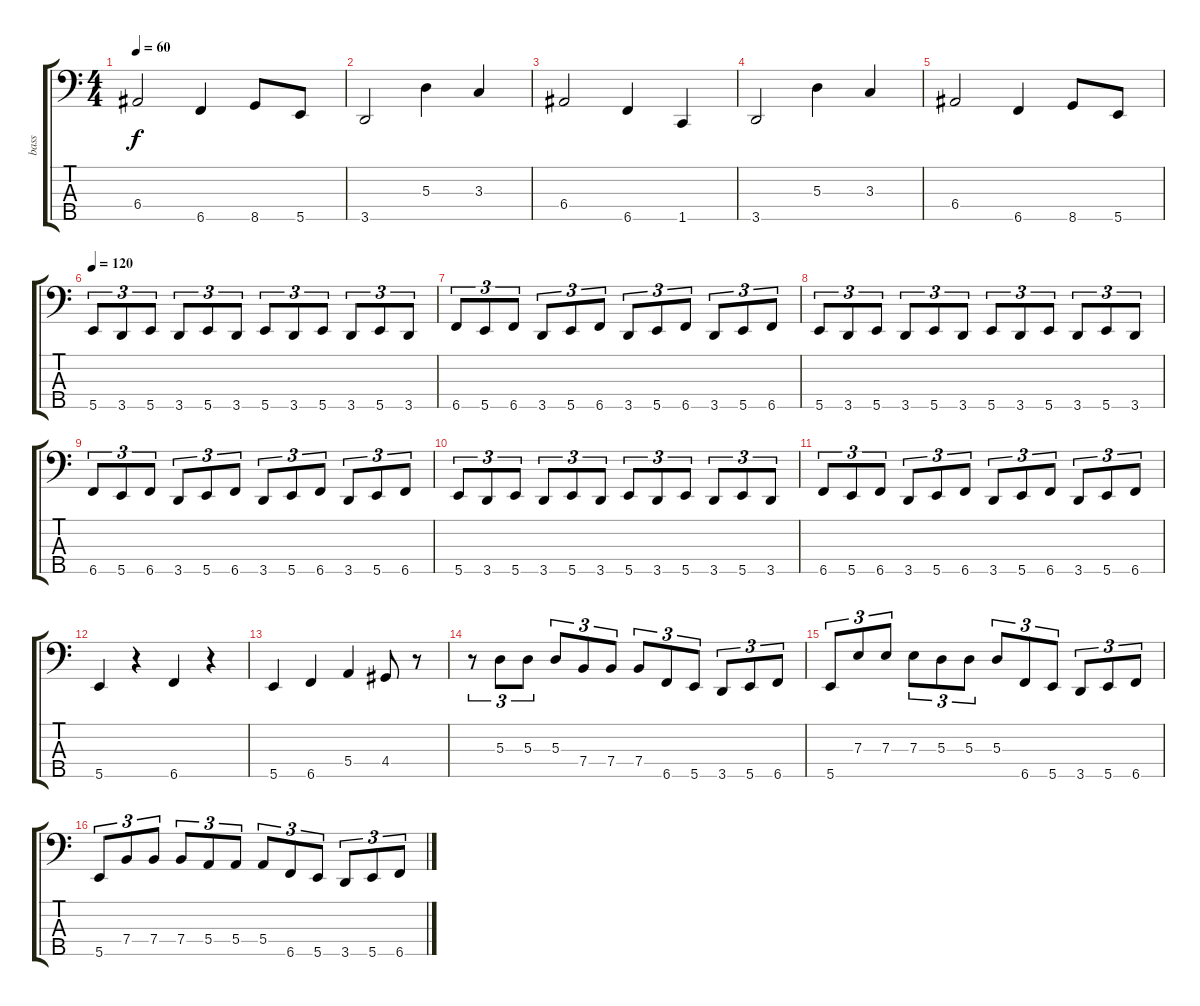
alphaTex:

\track ("bass" "bass") {instrument electricbasspick}
\staff {score tabs}
\tuning (G2 D2 A1 E1 B0) {hide}
\ts (4 4)
\tempo 60
\clef f4
\ks c
6.4.2{dy f} 6.5.4 8.5.8 5.5.8 |
3.5.2 5.3.4 3.3.4 |
6.4.2 6.5.4 1.5.4 |
3.5.2 5.3.4 3.3.4 |
6.4.2 6.5.4 8.5.8 5.5.8 |
\tempo 120
5.5.8{tu (3 2)} 3.5.8{tu (3 2)} 5.5.8{tu (3 2)} 3.5.8{tu (3 2)} 5.5.8{tu (3 2)} 3.5.8{tu (3 2)} 5.5.8{tu (3 2)} 3.5.8{tu (3 2)} 5.5.8{tu (3 2)} 3.5.8{tu (3 2)} 5.5.8{tu (3 2)} 3.5.8{tu (3 2)} |
6.5.8{tu (3 2)} 5.5.8{tu (3 2)} 6.5.8{tu (3 2)} 3.5.8{tu (3 2)} 5.5.8{tu (3 2)} 6.5.8{tu (3 2)} 3.5.8{tu (3 2)} 5.5.8{tu (3 2)} 6.5.8{tu (3 2)} 3.5.8{tu (3 2)} 5.5.8{tu (3 2)} 6.5.8{tu (3 2)} |
5.5.8{tu (3 2)} 3.5.8{tu (3 2)} 5.5.8{tu (3 2)} 3.5.8{tu (3 2)} 5.5.8{tu (3 2)} 3.5.8{tu (3 2)} 5.5.8{tu (3 2)} 3.5.8{tu (3 2)} 5.5.8{tu (3 2)} 3.5.8{tu (3 2)} 5.5.8{tu (3 2)} 3.5.8{tu (3 2)} |
6.5.8{tu (3 2)} 5.5.8{tu (3 2)} 6.5.8{tu (3 2)} 3.5.8{tu (3 2)} 5.5.8{tu (3 2)} 6.5.8{tu (3 2)} 3.5.8{tu (3 2)} 5.5.8{tu (3 2)} 6.5.8{tu (3 2)} 3.5.8{tu (3 2)} 5.5.8{tu (3 2)} 6.5.8{tu (3 2)} |
5.5.8{tu (3 2)} 3.5.8{tu (3 2)} 5.5.8{tu (3 2)} 3.5.8{tu (3 2)} 5.5.8{tu (3 2)} 3.5.8{tu (3 2)} 5.5.8{tu (3 2)} 3.5.8{tu (3 2)} 5.5.8{tu (3 2)} 3.5.8{tu (3 2)} 5.5.8{tu (3 2)} 3.5.8{tu (3 2)} |
6.5.8{tu (3 2)} 5.5.8{tu (3 2)} 6.5.8{tu (3 2)} 3.5.8{tu (3 2)} 5.5.8{tu (3 2)} 6.5.8{tu (3 2)} 3.5.8{tu (3 2)} 5.5.8{tu (3 2)} 6.5.8{tu (3 2)} 3.5.8{tu (3 2)} 5.5.8{tu (3 2)} 6.5.8{tu (3 2)} |
5.5.4 r.4 6.5.4 r.4 |
5.5.4 6.5.4 5.4.4 4.4.8 r.8 |
r.8{tu (3 2)} 5.3.8{tu (3 2)} 5.3.8{tu (3 2)} 5.3.8{tu (3 2)} 7.4.8{tu (3 2)} 7.4.8{tu (3 2)} 7.4.8{tu (3 2)} 6.5.8{tu (3 2)} 5.5.8{tu (3 2)} 3.5.8{tu (3 2)} 5.5.8{tu (3 2)} 6.5.8{tu (3 2)} |
5.5.8{tu (3 2)} 7.3.8{tu (3 2)} 7.3.8{tu (3 2)} 7.3.8{tu (3 2)} 5.3.8{tu (3 2)} 5.3.8{tu (3 2)} 5.3.8{tu (3 2)} 6.5.8{tu (3 2)} 5.5.8{tu (3 2)} 3.5.8{tu (3 2)} 5.5.8{tu (3 2)} 6.5.8{tu (3 2)} |
5.5.8{tu (3 2)} 7.4.8{tu (3 2)} 7.4.8{tu (3 2)} 7.4.8{tu (3 2)} 5.4.8{tu (3 2)} 5.4.8{tu (3 2)} 5.4.8{tu (3 2)} 6.5.8{tu (3 2)} 5.5.8{tu (3 2)} 3.5.8{tu (3 2)} 5.5.8{tu (3 2)} 6.5.8{tu (3 2)}
